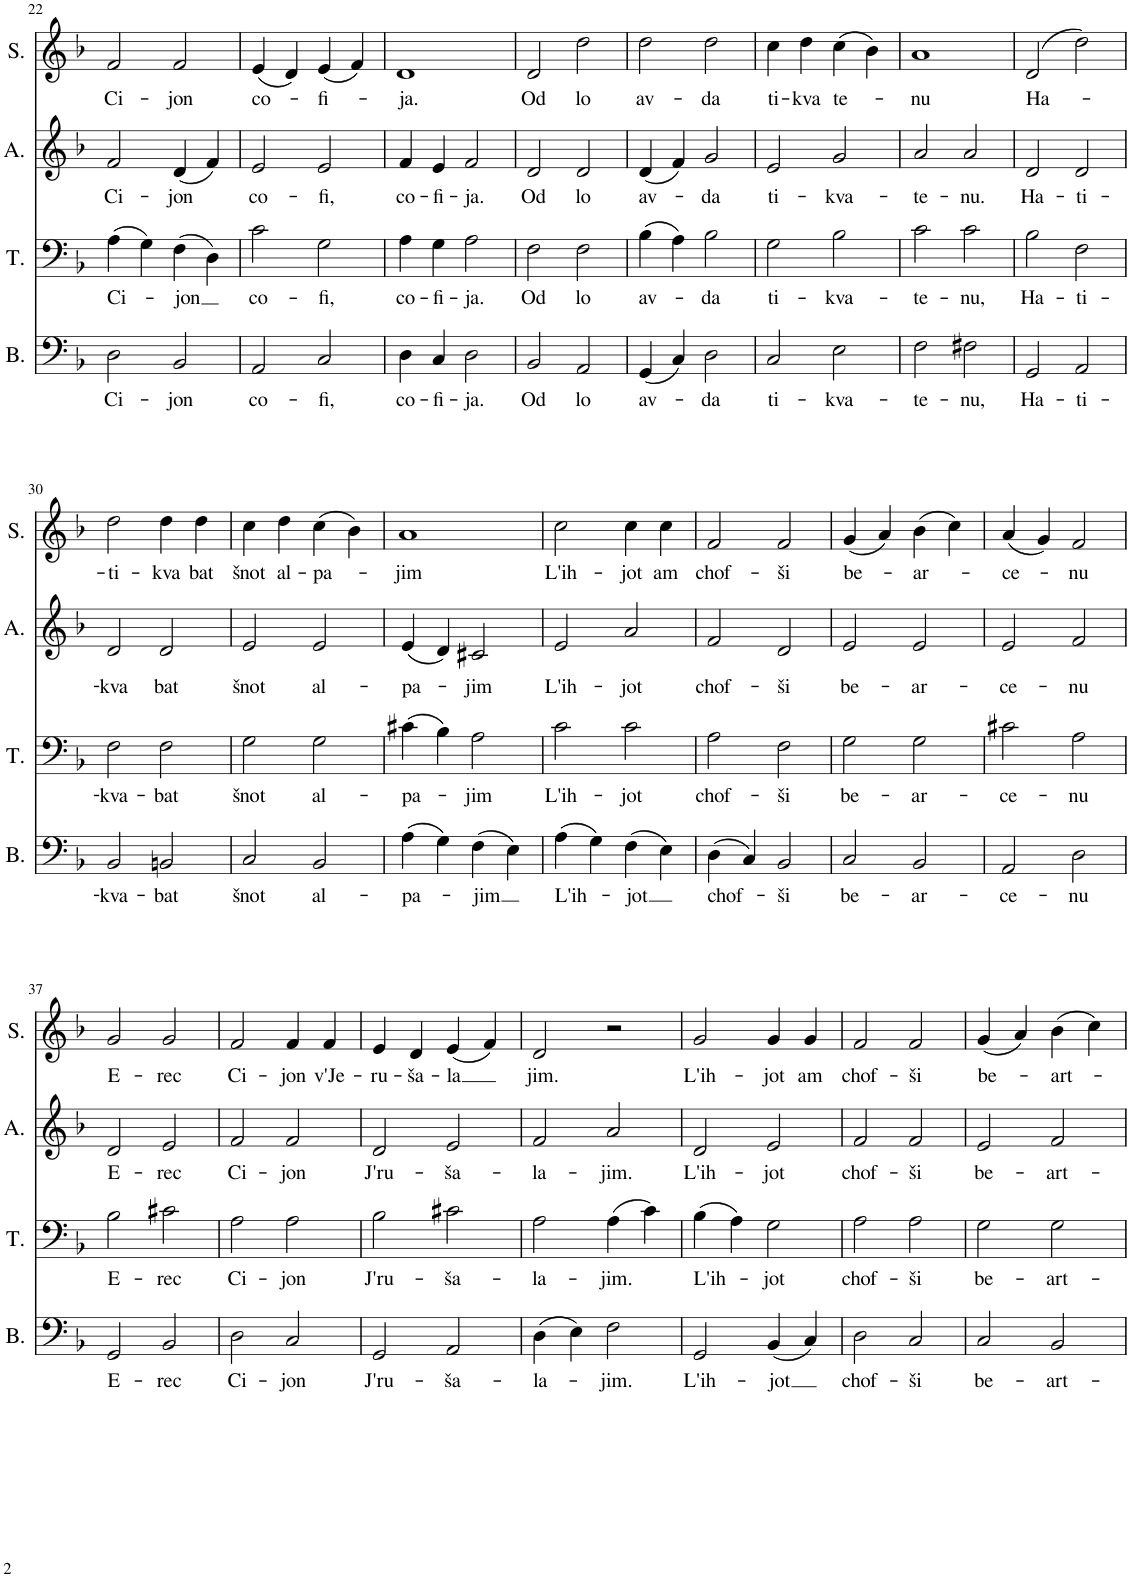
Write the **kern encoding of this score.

**kern	**text	**kern	**text	**kern	**text	**kern	**text
*part4	*part4	*part3	*part3	*part2	*part2	*part1	*part1
*staff4	*staff4	*staff3	*staff3	*staff2	*staff2	*staff1	*staff1
*I"Bass	*	*I"Tenor	*	*I"Alt	*	*I"Sopran	*
*I'B.	*	*I'T.	*	*I'A.	*	*I'S.	*
!!LO:PB:g=z
*clefF4	*	*clefF4	*	*clefG2	*	*clefG2	*
*k[b-]	*	*k[b-]	*	*k[b-]	*	*k[b-]	*
*M4/4	*	*M4/4	*	*M4/4	*	*M4/4	*
*met(c)	*	*met(c)	*	*met(c)	*	*met(c)	*
=22	=22	=22	=22	=22	=22	=22	=22
!	!LO:LY:b	!	!LO:LY:b	!	!LO:LY:b	!	!LO:LY:b
2D\	Ci-	(4A\	Ci-	2f/	Ci-	2f/	Ci-
.	.	4G\)	.	.	.	.	.
!	!LO:LY:b	!	!LO:LY:b	!	!LO:LY:b	!	!LO:LY:b
2BB-/	-jon	(4F\	jon	(4d/	-jon	2f/	-jon
.	.	4D\)	.	4f/)	.	.	.
=23	=23	=23	=23	=23	=23	=23	=23
!	!LO:LY:b	!	!LO:LY:b	!	!LO:LY:b	!	!LO:LY:b
2AA/	co-	2c\	co-	2e/	co-	(4e/	co-
.	.	.	.	.	.	4d/)	.
!	!LO:LY:b	!	!LO:LY:b	!	!LO:LY:b	!	!LO:LY:b
2C/	-fi,	2G\	-fi,	2e/	-fi,	(4e/	-fi-
.	.	.	.	.	.	4f/)	.
=24	=24	=24	=24	=24	=24	=24	=24
!	!LO:LY:b	!	!LO:LY:b	!	!LO:LY:b	!	!LO:LY:b
4D\	co-	4A\	co-	4f/	co-	1d	-ja.
!	!LO:LY:b	!	!LO:LY:b	!	!LO:LY:b	!	!
4C/	-fi-	4G\	-fi-	4e/	-fi-	.	.
!	!LO:LY:b	!	!LO:LY:b	!	!LO:LY:b	!	!
2D\	-ja.	2A\	-ja.	2f/	-ja.	.	.
=25	=25	=25	=25	=25	=25	=25	=25
!	!LO:LY:b	!	!LO:LY:b	!	!LO:LY:b	!	!LO:LY:b
2BB-/	Od	2F\	Od	2d/	Od	2d/	Od
!	!LO:LY:b	!	!LO:LY:b	!	!LO:LY:b	!	!LO:LY:b
2AA/	lo	2F\	lo	2d/	lo	2dd\	lo
=26	=26	=26	=26	=26	=26	=26	=26
!	!LO:LY:b	!	!LO:LY:b	!	!LO:LY:b	!	!LO:LY:b
(4GG/	av-	(4B-\	av-	(4d/	av-	2dd\	av-
4C/)	.	4A\)	.	4f/)	.	.	.
!	!LO:LY:b	!	!LO:LY:b	!	!LO:LY:b	!	!LO:LY:b
2D\	-da	2B-\	-da	2g/	-da	2dd\	-da
=27	=27	=27	=27	=27	=27	=27	=27
!	!LO:LY:b	!	!LO:LY:b	!	!LO:LY:b	!	!LO:LY:b
2C/	ti-	2G\	ti-	2e/	ti-	4cc\	ti-
!	!	!	!	!	!	!	!LO:LY:b
.	.	.	.	.	.	4dd\	-kva
!	!LO:LY:b	!	!LO:LY:b	!	!LO:LY:b	!	!LO:LY:b
2E\	-kva-	2B-\	-kva-	2g/	-kva-	(4cc\	te-
.	.	.	.	.	.	4b-\)	.
=28	=28	=28	=28	=28	=28	=28	=28
!	!LO:LY:b	!	!LO:LY:b	!	!LO:LY:b	!	!LO:LY:b
2F\	-te-	2c\	-te-	2a/	-te-	1a	-nu
!	!LO:LY:b	!	!LO:LY:b	!	!LO:LY:b	!	!
2F#X\	-nu,	2c\	-nu,	2a/	-nu.	.	.
=29	=29	=29	=29	=29	=29	=29	=29
!	!LO:LY:b	!	!LO:LY:b	!	!LO:LY:b	!	!LO:LY:b
2GG/	Ha-	2B-\	Ha-	2d/	Ha-	(2d/	Ha-
!	!LO:LY:b	!	!LO:LY:b	!	!LO:LY:b	!	!
2AA/	-ti-	2F\	-ti-	2d/	-ti-	2dd\)	.
!!LO:LB:g=z
=30	=30	=30	=30	=30	=30	=30	=30
!	!LO:LY:b	!	!LO:LY:b	!	!LO:LY:b	!	!LO:LY:b
2BB-/	-kva-	2F\	-kva-	2d/	-kva	2dd\	-ti-
!	!LO:LY:b	!	!LO:LY:b	!	!LO:LY:b	!	!LO:LY:b
2BBn/	-bat	2F\	-bat	2d/	bat	4dd\	-kva
!	!	!	!	!	!	!	!LO:LY:b
.	.	.	.	.	.	4dd\	bat
=31	=31	=31	=31	=31	=31	=31	=31
!	!LO:LY:b	!	!LO:LY:b	!	!LO:LY:b	!	!LO:LY:b
2C/	šnot	2G\	šnot	2e/	šnot	4cc\	šnot
!	!	!	!	!	!	!	!LO:LY:b
.	.	.	.	.	.	4dd\	al-
!	!LO:LY:b	!	!LO:LY:b	!	!LO:LY:b	!	!LO:LY:b
2BB-/	al-	2G\	al-	2e/	al-	(4cc\	-pa-
.	.	.	.	.	.	4b-\)	.
=32	=32	=32	=32	=32	=32	=32	=32
!	!LO:LY:b	!	!LO:LY:b	!	!LO:LY:b	!	!LO:LY:b
(4A\	-pa-	(4c#X\	-pa-	(4e/	-pa-	1a	-jim
4G\)	.	4B-\)	.	4d/)	.	.	.
!	!LO:LY:b	!	!LO:LY:b	!	!LO:LY:b	!	!
(4F\	-jim	2A\	-jim	2c#X/	-jim	.	.
4E\)	.	.	.	.	.	.	.
=33	=33	=33	=33	=33	=33	=33	=33
!	!LO:LY:b	!	!LO:LY:b	!	!LO:LY:b	!	!LO:LY:b
(4A\	L'ih-	2c\	L'ih-	2e/	L'ih-	2cc\	L'ih-
4G\)	.	.	.	.	.	.	.
!	!LO:LY:b	!	!LO:LY:b	!	!LO:LY:b	!	!LO:LY:b
(4F\	-jot	2c\	-jot	2a/	-jot	4cc\	-jot
!	!	!	!	!	!	!	!LO:LY:b
4E\)	.	.	.	.	.	4cc\	am
=34	=34	=34	=34	=34	=34	=34	=34
!	!LO:LY:b	!	!LO:LY:b	!	!LO:LY:b	!	!LO:LY:b
(4D\	chof-	2A\	chof-	2f/	chof-	2f/	chof-
4C/)	.	.	.	.	.	.	.
!	!LO:LY:b	!	!LO:LY:b	!	!LO:LY:b	!	!LO:LY:b
2BB-/	-ši	2F\	-ši	2d/	-ši	2f/	-ši
=35	=35	=35	=35	=35	=35	=35	=35
!	!LO:LY:b	!	!LO:LY:b	!	!LO:LY:b	!	!LO:LY:b
2C/	be-	2G\	be-	2e/	be-	(4g/	be-
.	.	.	.	.	.	4a/)	.
!	!LO:LY:b	!	!LO:LY:b	!	!LO:LY:b	!	!LO:LY:b
2BB-/	-ar-	2G\	-ar-	2e/	-ar-	(4b-\	-ar-
.	.	.	.	.	.	4cc\)	.
=36	=36	=36	=36	=36	=36	=36	=36
!	!LO:LY:b	!	!LO:LY:b	!	!LO:LY:b	!	!LO:LY:b
2AA/	-ce-	2c#X\	-ce-	2e/	-ce-	(4a/	-ce-
.	.	.	.	.	.	4g/)	.
!	!LO:LY:b	!	!LO:LY:b	!	!LO:LY:b	!	!LO:LY:b
2D\	-nu	2A\	-nu	2f/	-nu	2f/	-nu
!!LO:LB:g=z
=37	=37	=37	=37	=37	=37	=37	=37
!	!LO:LY:b	!	!LO:LY:b	!	!LO:LY:b	!	!LO:LY:b
2GG/	E-	2B-\	E-	2d/	E-	2g/	E-
!	!LO:LY:b	!	!LO:LY:b	!	!LO:LY:b	!	!LO:LY:b
2BB-/	-rec	2c#X\	-rec	2e/	-rec	2g/	-rec
=38	=38	=38	=38	=38	=38	=38	=38
!	!LO:LY:b	!	!LO:LY:b	!	!LO:LY:b	!	!LO:LY:b
2D\	Ci-	2A\	Ci-	2f/	Ci-	2f/	Ci-
!	!LO:LY:b	!	!LO:LY:b	!	!LO:LY:b	!	!LO:LY:b
2C/	-jon	2A\	-jon	2f/	-jon	4f/	-jon
!	!	!	!	!	!	!	!LO:LY:b
.	.	.	.	.	.	4f/	v'Je-
=39	=39	=39	=39	=39	=39	=39	=39
!	!LO:LY:b	!	!LO:LY:b	!	!LO:LY:b	!	!LO:LY:b
2GG/	J'ru-	2B-\	J'ru-	2d/	J'ru-	4e/	-ru-
!	!	!	!	!	!	!	!LO:LY:b
.	.	.	.	.	.	4d/	-ša-
!	!LO:LY:b	!	!LO:LY:b	!	!LO:LY:b	!	!LO:LY:b
2AA/	-ša-	2c#X\	-ša-	2e/	-ša-	(4e/	-la
.	.	.	.	.	.	4f/)	.
=40	=40	=40	=40	=40	=40	=40	=40
!	!LO:LY:b	!	!LO:LY:b	!	!LO:LY:b	!	!LO:LY:b
(4D\	-la-	2A\	-la-	2f/	-la-	2d/	jim.
4E\)	.	.	.	.	.	.	.
!	!LO:LY:b	!	!LO:LY:b	!	!LO:LY:b	!	!
2F\	-jim.	(4A\	-jim.	2a/	-jim.	2r	.
.	.	4c\)	.	.	.	.	.
=41	=41	=41	=41	=41	=41	=41	=41
!	!LO:LY:b	!	!LO:LY:b	!	!LO:LY:b	!	!LO:LY:b
2GG/	L'ih-	(4B-\	L'ih-	2d/	L'ih-	2g/	L'ih-
.	.	4A\)	.	.	.	.	.
!	!LO:LY:b	!	!LO:LY:b	!	!LO:LY:b	!	!LO:LY:b
(4BB-/	-jot	2G\	-jot	2e/	-jot	4g/	-jot
!	!	!	!	!	!	!	!LO:LY:b
4C/)	.	.	.	.	.	4g/	am
=42	=42	=42	=42	=42	=42	=42	=42
!	!LO:LY:b	!	!LO:LY:b	!	!LO:LY:b	!	!LO:LY:b
2D\	chof-	2A\	chof-	2f/	chof-	2f/	chof-
!	!LO:LY:b	!	!LO:LY:b	!	!LO:LY:b	!	!LO:LY:b
2C/	-ši	2A\	-ši	2f/	-ši	2f/	-ši
=43	=43	=43	=43	=43	=43	=43	=43
!	!LO:LY:b	!	!LO:LY:b	!	!LO:LY:b	!	!LO:LY:b
2C/	be-	2G\	be-	2e/	be-	(4g/	be-
.	.	.	.	.	.	4a/)	.
!	!LO:LY:b	!	!LO:LY:b	!	!LO:LY:b	!	!LO:LY:b
2BB-/	-art-	2G\	-art-	2f/	-art-	(4b-\	-art-
.	.	.	.	.	.	4cc\)	.
=	=	=	=	=	=	=	=
*-	*-	*-	*-	*-	*-	*-	*-
